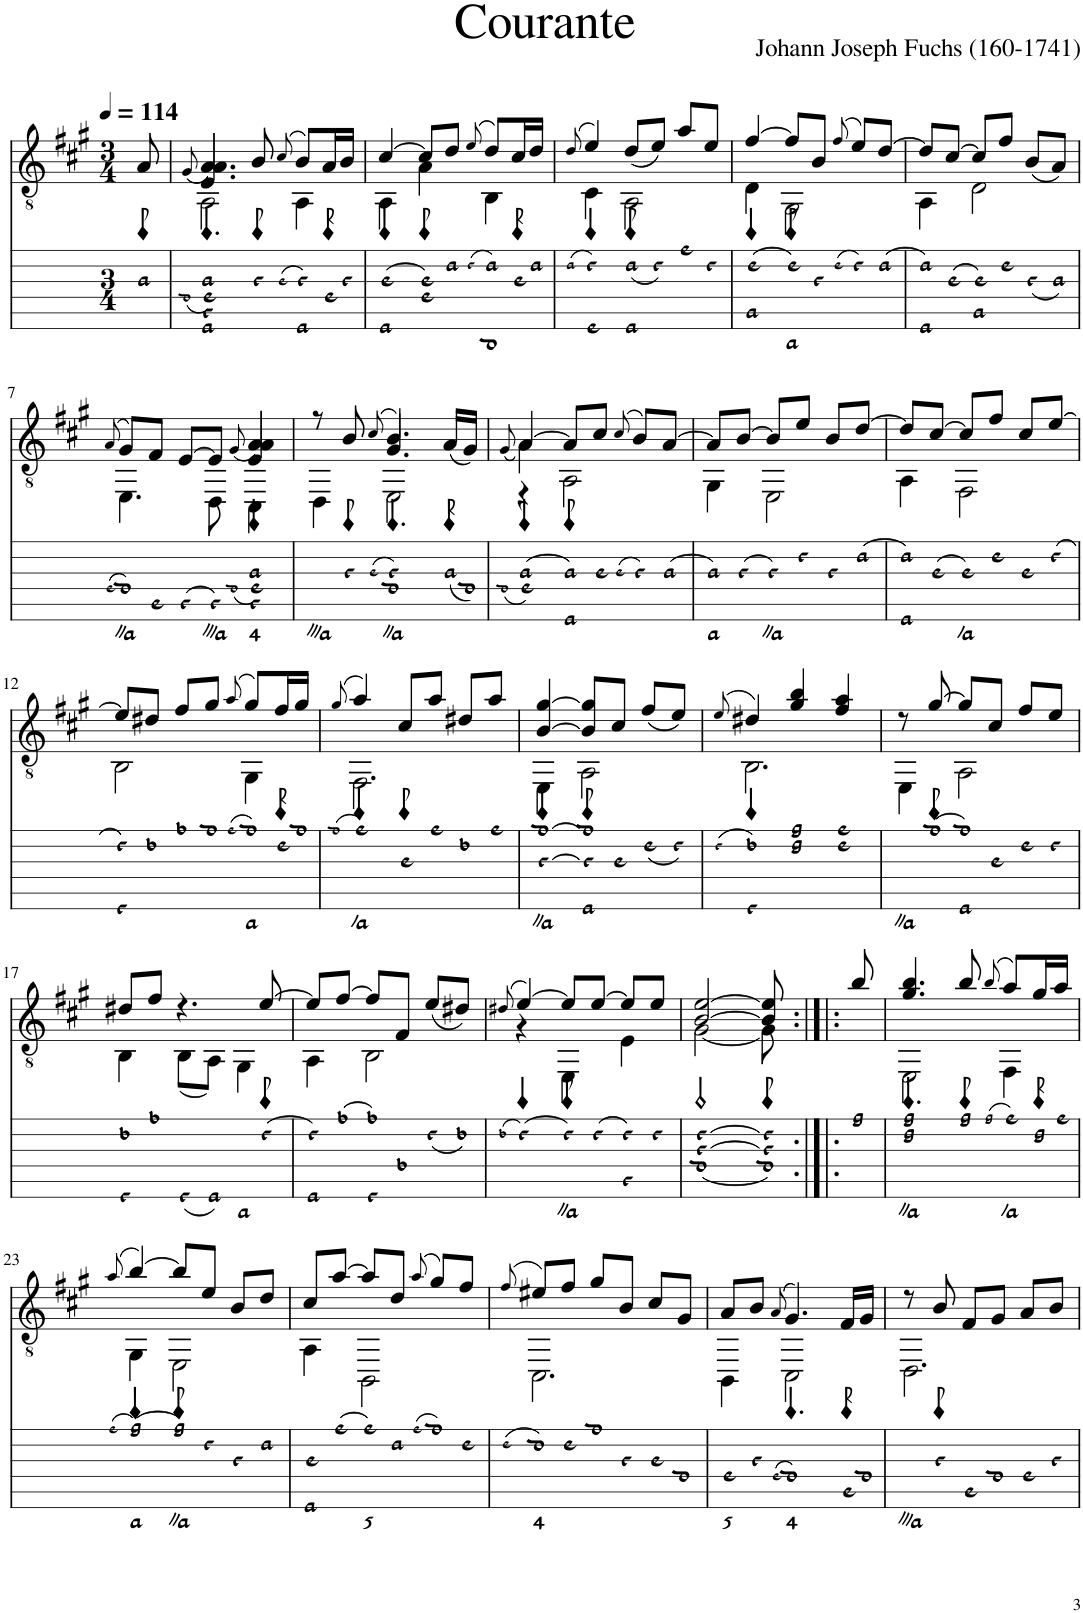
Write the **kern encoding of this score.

**kern	**kern
*part1	*part1
*staff2	*staff1
*I"Laute	*
*I'Lt.	*
!!LO:PB:g=z
*stria6	*
*	*clefGv2
*k[f#c#g#]	*k[f#c#g#]
*M3/4	*M3/4
*MM114	*MM114
=1	=1
!	!LO:TX:a:t=Courante
!	!LO:TX:a:t=Johann Joseph Fuchs (160-1741)
!LO:TX:a:t=Courante	!
!LO:TX:a:t=Johann Joseph Fuchs (160-1741)	!
8A	8A/
=2	=2
*^	*^
.	qG#	.	(8qG#/
*	*^	*	*^
4.E 4.A	4.A	2AA	4.E/ 4.A/	4.A/)	2AA\
8B	4.ryy	.	8B/	4.ryy	.
qc#	.	.	(8qc#/	.	.
8BL	.	4AA	8B/L)	.	4AA\
16AL	.	.	16A/L	.	.
16BJJ	.	.	16B/JJ	.	.
*	*v	*v	*	*	*
*	*	*	*v	*v
=3	=3	=3	=3
[4c#	4AA	[4c#/	4AA\
8c#L]	4A	8c#/L]	4A\
8dJ	.	8d/J	.
qe	.	(8qe/	.
8dL	4BB	8d/L)	4BB\
16c#L	.	16c#/L	.
16dJJ	.	16d/JJ	.
=4	=4	=4	=4
qd	.	(8qd/	.
4e	4C#	4e/)	4C#\
8dL	2AA	(<8d/L	2AA\
8eJ	.	8e/J)	.
8aL	.	8a/L	.
8eJ	.	8e/J	.
=5	=5	=5	=5
[4f#	4D	[4f#/	4D\
8f#L]	2GG#	8f#/L]	2GG#\
8BJ	.	8B/J	.
qf#	.	(8qf#/	.
8eL	.	8e/L)	.
[8dJ	.	[8d/J	.
=6	=6	=6	=6
8dL]	4AA	8d/L]	4AA\
[8c#J	.	[8c#/J	.
8c#L]	2D	8c#/L]	2D\
8f#J	.	8f#/J	.
8BL	.	(<8B/L	.
8AJ	.	8A/J)	.
*v	*v	*	*
*	*v	*v
!!LO:LB:g=z
=7	=7
qA	(8qA/
*^	*^
*	*^	*	*^
8G#L	2ryy	4.EE	8G#/L)	2ryy	4.EE\
8F#J	.	.	8F#/J	.	.
[8EL	.	.	[8E/L	.	.
8EJ]	.	8DD	8E/J]	.	8DD\
.	qG#	.	.	(8qG#/	.
4E 4A	4A	4CC#	4E/ 4A/	4A/)	4CC#\
=8	=8	=8	=8	=8	=8
8r	4ryy	4DD	8r	4ryy	4DD\
8B	.	.	8B/	.	.
qc#	.	.	(8qc#/	.	.
4.B	4.G#	2EE	4.B/)	4.G#/	2EE\
16ALL	8ryy	.	(<16A/LL	8ryy	.
16G#JJ	.	.	16G#/JJ)	.	.
=9	=9	=9	=9	=9	=9
.	qG#	.	.	(8qG#/	.
[4A	4A	4r	[4A/	4A\)	4r
8AL]	2ryy	2AA	8A/L]	2ryy	2AA\
8c#J	.	.	8c#/J	.	.
qc#	.	.	(8qc#/	.	.
8BL	.	.	8B/L)	.	.
[8AJ	.	.	[8A/J	.	.
*	*v	*v	*	*	*
*	*	*	*v	*v
=10	=10	=10	=10
8AL]	4GG#	8A/L]	4GG#\
[8BJ	.	[8B/J	.
8BL]	2EE	8B/L]	2EE\
8eJ	.	8e/J	.
8BL	.	8B/L	.
[8dJ	.	[8d/J	.
=11	=11	=11	=11
8dL]	4AA	8d/L]	4AA\
[8c#J	.	[8c#/J	.
8c#L]	2FF#	8c#/L]	2FF#\
8f#J	.	8f#/J	.
8c#L	.	8c#/L	.
[8eJ	.	[8e/J	.
!!LO:LB:g=z	!!
=12	=12	=12	=12
8eL]	2BB	8e/L]	2BB\
8d#J	.	8d#X/J	.
8f#L	.	8f#/L	.
8g#J	.	8g#/J	.
qa	.	(8qa/	.
8g#L	4GG#	8g#/L)	4GG#\
16f#L	.	16f#/L	.
16g#JJ	.	16g#/JJ	.
=13	=13	=13	=13
qg#	.	(8qg#/	.
4a	2.FF#	4a/)	2.FF#\
8c#L	.	8c#/L	.
8aJ	.	8a/J	.
8d#L	.	8d#X/L	.
8aJ	.	8a/J	.
=14	=14	=14	=14
[4B [4g#	4EE	[4B/ [4g#/	4EE\
8B]\ 8g#]\L	2AA	8B/] 8g#/]L	2AA\
8c#J	.	8c#/J	.
8f#L	.	(<8f#/L	.
8eJ	.	8e/J)	.
=15	=15	=15	=15
qe	.	(8qe/	.
4d#	2.BB	4d#X/)	2.BB\
4g# 4b	.	4g#/ 4b/	.
4f# 4a	.	4f#/ 4a/	.
=16	=16	=16	=16
8r	4EE	8r	4EE\
[8g#	.	[8g#/	.
8g#L]	2AA	8g#/L]	2AA\
8c#J	.	8c#/J	.
8f#L	.	8f#/L	.
8eJ	.	8e/J	.
!!LO:LB:g=z	!!
=17	=17	=17	=17
8d#L	4BB	8d#X/L	4BB\
8f#J	.	8f#/J	.
4.r	8BBL	4.r	(8BB\L
.	8AAJ	.	8AA\J)
.	4GG#	.	4GG#\
[8e	.	[8e/	.
=18	=18	=18	=18
8eL]	4AA	8e/L]	4AA\
[8f#J	.	[8f#/J	.
8f#L]	2BB	8f#/L]	2BB\
8F#J	.	8F#/J	.
8eL	.	(<8e/L	.
8d#J	.	8d#X/J)	.
=19	=19	=19	=19
qd#	.	(8qd#X/	.
[4e	4r	[4e/)	4r
8eL]	4EE	8e/L]	4EE\
[8eJ	.	[8e/J	.
8eL]	4E	8e/L]	4E\
8eJ	.	8e/J	.
=20	=20	=20	=20
[2B [2e	[<2G#	[2B/ [2e/	[2G#\
8B] 8e]	8G#]	8B/] 8e/]	8G#\]
*v	*v	*	*
*	*v	*v
=21:|!|:	=21:|!|:
8b	8b/
=22	=22
*^	*^
4.g# 4.b	2EE	4.g#/ 4.b/	2EE\
8b	.	8b/	.
qb	.	(8qb/	.
8aL	4FF#	8a/L)	4FF#\
16g#L	.	16g#/L	.
16aJJ	.	16a/JJ	.
!!LO:LB:g=z	!!
=23	=23	=23	=23
qa	.	(8qa/	.
[4b	4GG#	[4b/)	4GG#\
8bL]	2EE	8b/L]	2EE\
8eJ	.	8e/J	.
8BL	.	8B/L	.
8dJ	.	8d/J	.
=24	=24	=24	=24
8c#L	4AA	8c#/L	4AA\
[8aJ	.	[8a/J	.
8aL]	2BBB	8a/L]	2BBB\
8dJ	.	8d/J	.
qa	.	(8qa/	.
8g#L	.	8g#/L)	.
8f#J	.	8f#/J	.
=25	=25	=25	=25
qf#	.	(8qf#/	.
8e#L	2.CC#	8e#X/L)	2.CC#\
8f#J	.	8f#/J	.
8g#L	.	8g#/L	.
8BJ	.	8B/J	.
8c#L	.	8c#/L	.
8G#J	.	8G#/J	.
=26	=26	=26	=26
8AL	4BBB	8A/L	4BBB\
8BJ	.	8B/J	.
qA	.	(8qA/	.
4.G#	2CC#	4.G#/)	2CC#\
16F#LL	.	16F#/LL	.
16G#JJ	.	16G#/JJ	.
=27	=27	=27	=27
8r	2.DD	8r	2.DD\
8B	.	8B/	.
8F#L	.	8F#/L	.
8G#J	.	8G#/J	.
8AL	.	8A/L	.
8BJ	.	8B/J	.
*v	*v	*	*
*	*v	*v
=	=
*-	*-
